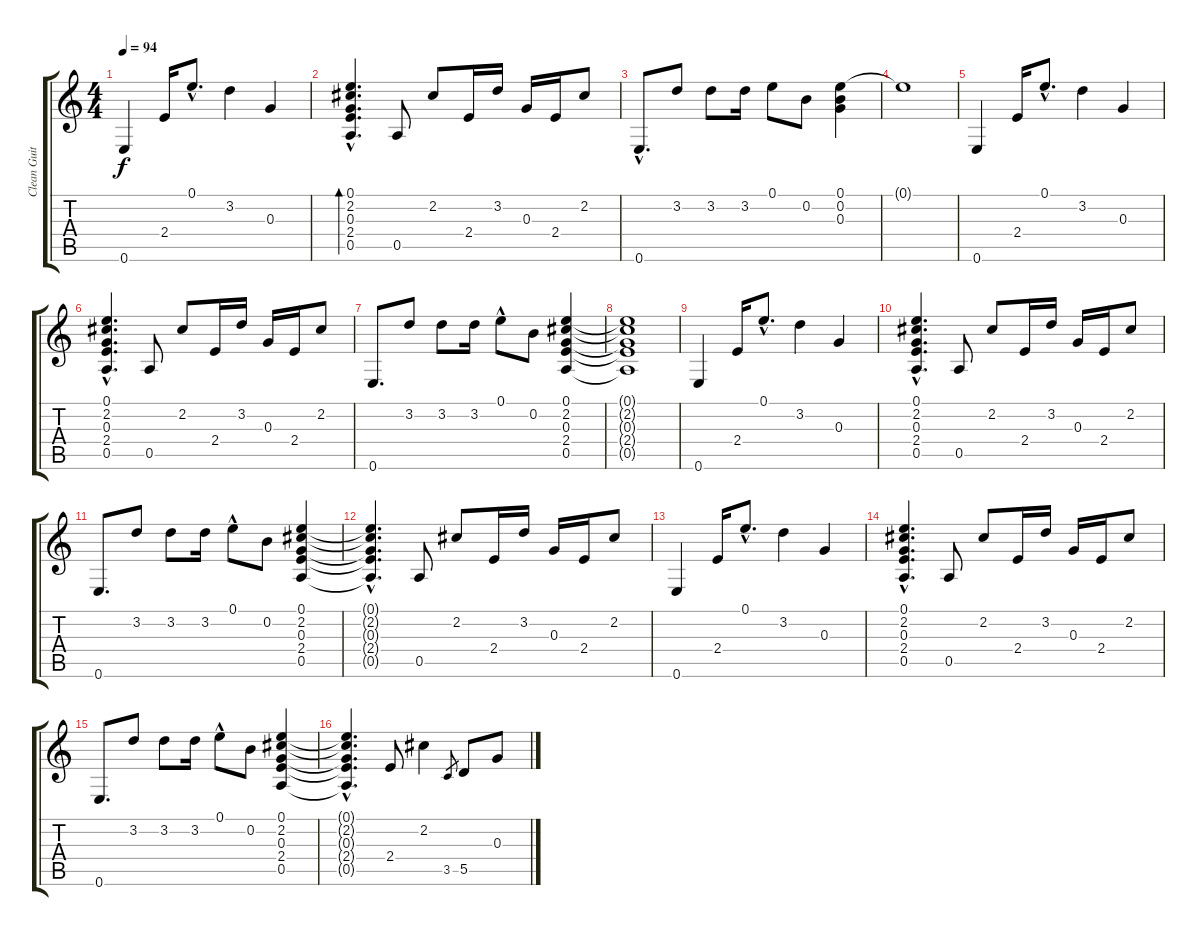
\track ("Clean Guitar 2" "Clean Guit") {instrument electricguitarclean}
\staff {score tabs}
\tuning (E4 B3 G3 D3 A2 E2) {hide}
\ts (4 4)
\tempo 94
\clef g2
\ks c
0.6.4{dy f instrument electricguitarclean} 2.4.16 0.1{hac}.8{d} 3.2.4 0.3.4 |
(0.1{hac} 2.2{hac} 0.3{hac} 2.4{hac} 0.5{hac}).4{d bd 240} 0.5.8 2.2.8 2.4.16 3.2.16 0.3.16 2.4.16 2.2.8 |
0.6{hac}.8{d} 3.2.8 3.2.8 3.2.16 0.1.8 0.2.8 (0.1 0.2 0.3).4 |
0.1{t}.1 |
0.6.4 2.4.16 0.1{hac}.8{d} 3.2.4 0.3.4 |
(0.1{hac} 2.2{hac} 0.3{hac} 2.4{hac} 0.5{hac}).4{d} 0.5.8 2.2.8 2.4.16 3.2.16 0.3.16 2.4.16 2.2.8 |
0.6.8{d} 3.2.8 3.2.8 3.2.16 0.1{hac}.8 0.2.8 (0.1 2.2 0.3 2.4 0.5).4 |
(0.1{t} 2.2{t} 0.3{t} 2.4{t} 0.5{t}).1 |
0.6.4 2.4.16 0.1{hac}.8{d} 3.2.4 0.3.4 |
(0.1{hac} 2.2{hac} 0.3{hac} 2.4{hac} 0.5{hac}).4{d} 0.5.8 2.2.8 2.4.16 3.2.16 0.3.16 2.4.16 2.2.8 |
0.6.8{d} 3.2.8 3.2.8 3.2.16 0.1{hac}.8 0.2.8 (0.1 2.2 0.3 2.4 0.5).4 |
(0.1{hac t} 2.2{hac t} 0.3{hac t} 2.4{hac t} 0.5{hac t}).4{d} 0.5.8 2.2.8 2.4.16 3.2.16 0.3.16 2.4.16 2.2.8 |
0.6.4 2.4.16 0.1{hac}.8{d} 3.2.4 0.3.4 |
(0.1{hac} 2.2{hac} 0.3{hac} 2.4{hac} 0.5{hac}).4{d} 0.5.8 2.2.8 2.4.16 3.2.16 0.3.16 2.4.16 2.2.8 |
0.6.8{d} 3.2.8 3.2.8 3.2.16 0.1{hac}.8 0.2.8 (0.1 2.2 0.3 2.4 0.5).4 |
(0.1{hac t} 2.2{hac t} 0.3{hac t} 2.4{hac t} 0.5{hac t}).4{d} 2.4.8 2.2.4 3.5.8{gr} 5.5.8 0.3.8
